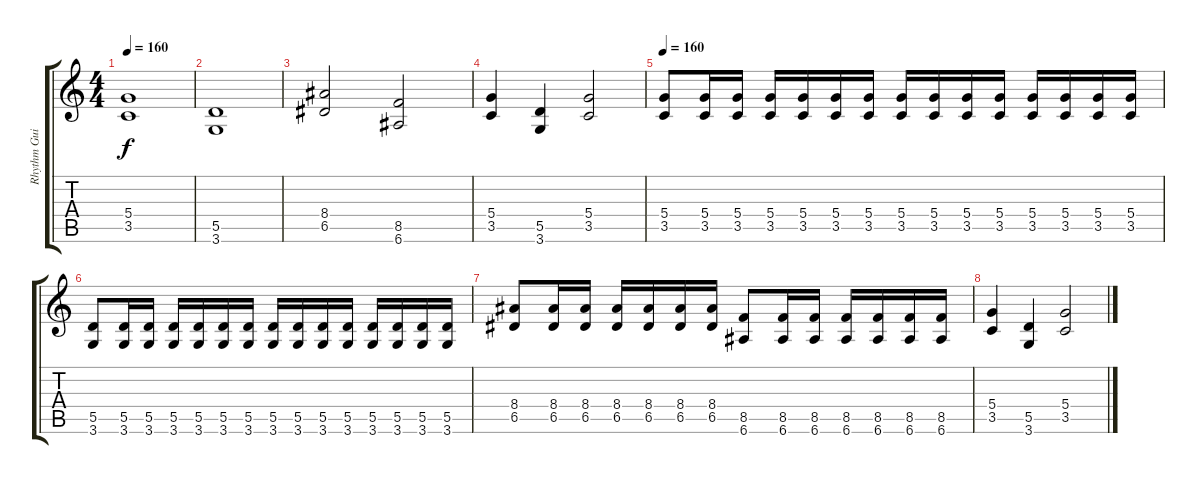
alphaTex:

\track ("Rhythm Guitar" "Rhythm Gui") {instrument distortionguitar}
\staff {score tabs}
\tuning (E4 B3 G3 D3 A2 E2) {hide}
\ts (4 4)
\tempo 160
\clef g2
\ks c
(5.4 3.5).1{dy f} |
(5.5 3.6).1 |
(8.4 6.5).2 (8.5 6.6).2 |
(5.4 3.5).4 (5.5 3.6).4 (5.4 3.5).2 |
\tempo 160
(5.4 3.5).8 (5.4 3.5).16 (5.4 3.5).16 (5.4 3.5).16 (5.4 3.5).16 (5.4 3.5).16 (5.4 3.5).16 (5.4 3.5).16 (5.4 3.5).16 (5.4 3.5).16 (5.4 3.5).16 (5.4 3.5).16 (5.4 3.5).16 (5.4 3.5).16 (5.4 3.5).16 |
(5.5 3.6).8 (5.5 3.6).16 (5.5 3.6).16 (5.5 3.6).16 (5.5 3.6).16 (5.5 3.6).16 (5.5 3.6).16 (5.5 3.6).16 (5.5 3.6).16 (5.5 3.6).16 (5.5 3.6).16 (5.5 3.6).16 (5.5 3.6).16 (5.5 3.6).16 (5.5 3.6).16 |
(8.4 6.5).8 (8.4 6.5).16 (8.4 6.5).16 (8.4 6.5).16 (8.4 6.5).16 (8.4 6.5).16 (8.4 6.5).16 (8.5 6.6).8 (8.5 6.6).16 (8.5 6.6).16 (8.5 6.6).16 (8.5 6.6).16 (8.5 6.6).16 (8.5 6.6).16 |
(5.4 3.5).4 (5.5 3.6).4 (5.4 3.5).2
